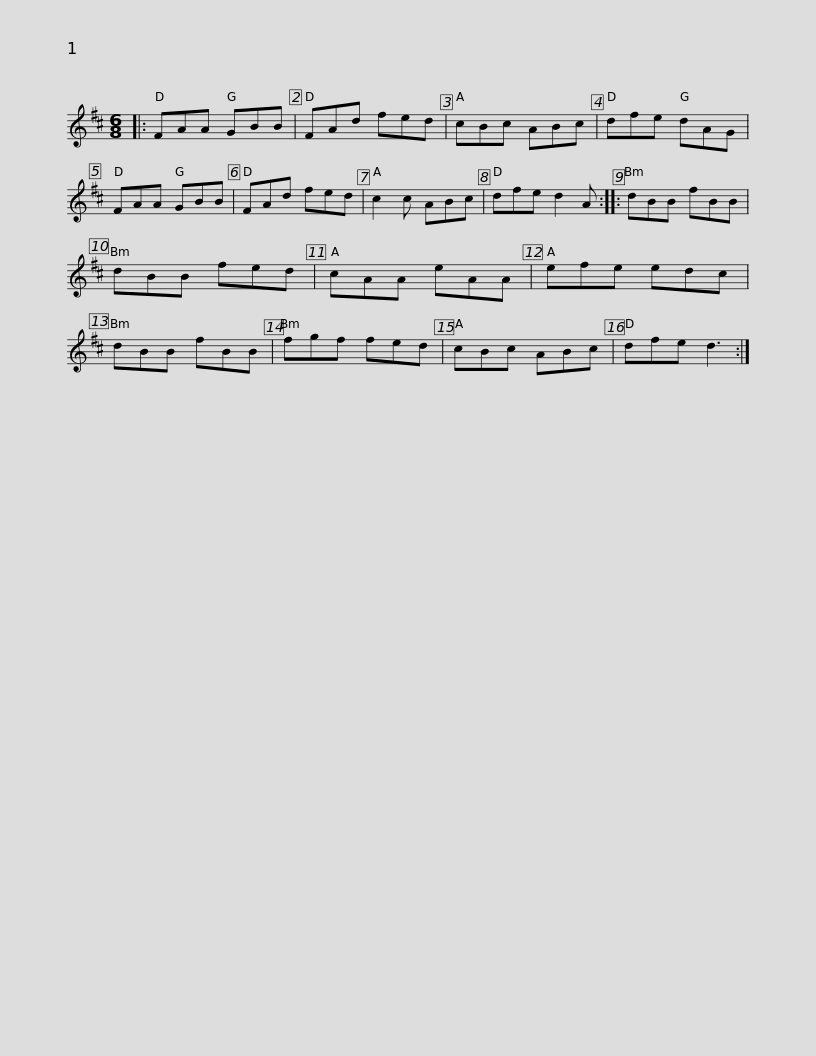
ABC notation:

X:1
L:1/8
M:6/8
I:linebreak $
K:D
V:1 treble
V:1
|: FAA GBB | FAd fed | cBc ABc | dfe dAG | FAA GBB | %5
 FAd fed | c2 c ABc |$ dfe d2 A :: dBB fBB | dBB fed | %10
 cAA eAA | efe edc | dBB fBB | fgf fed |$ cBc ABc | %15
 dfe d3 :| %16
